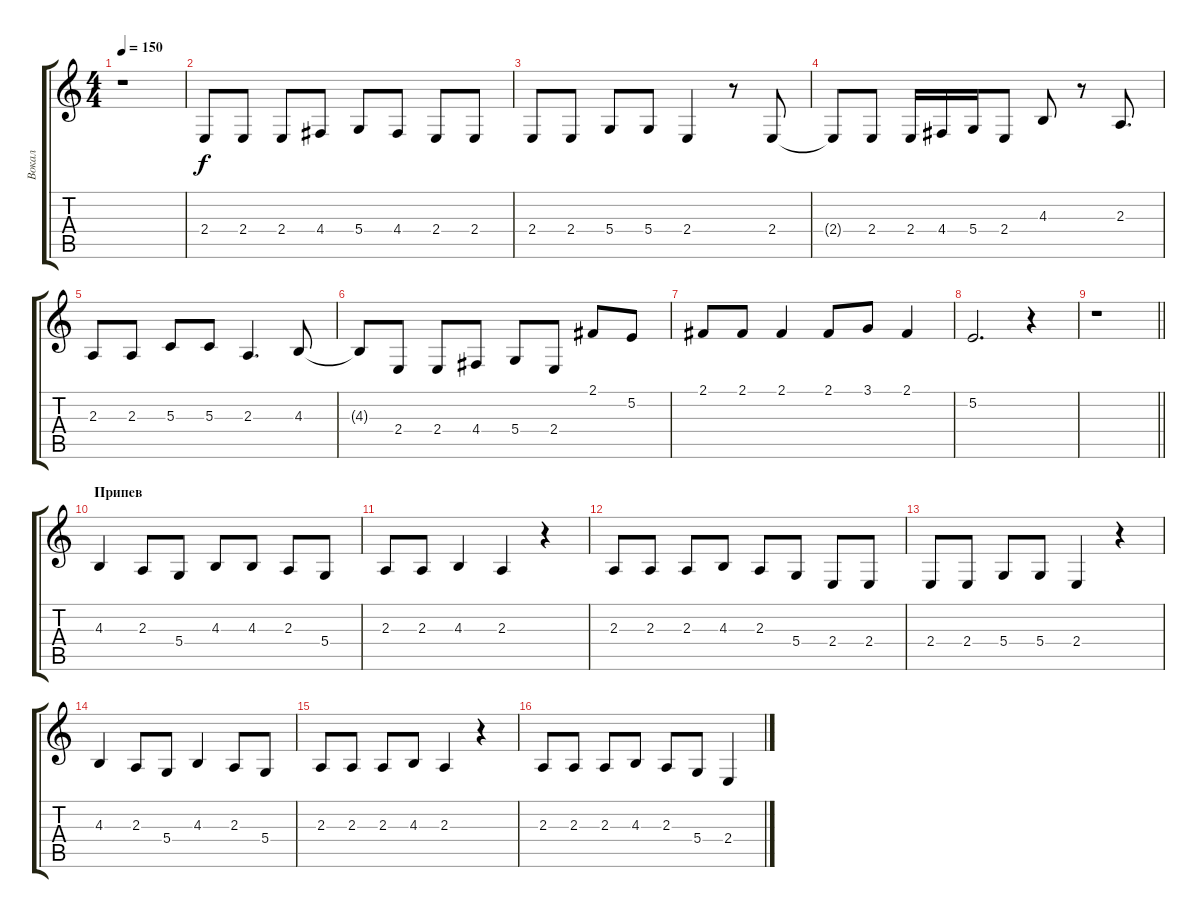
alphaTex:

\track ("Вокал" "Вокал") {instrument tenorsax}
\staff {score tabs}
\tuning (E4 B3 G3 D3 A2 E2) {hide}
\ts (4 4)
\tempo 150
\clef g2
\ks c
r.1{dy f} |
2.4.8 2.4.8 2.4.8 4.4.8 5.4.8 4.4.8 2.4.8 2.4.8 |
2.4.8 2.4.8 5.4.8 5.4.8 2.4.4 r.8 2.4.8 |
2.4{t}.8 2.4.8 2.4.16 4.4.16 5.4.16 2.4.8 4.3.8 r.8 2.3.8{d} |
2.3.8 2.3.8 5.3.8 5.3.8 2.3.4{d} 4.3.8 |
4.3{t}.8 2.4.8 2.4.8 4.4.8 5.4.8 2.4.8 2.1.8 5.2.8 |
2.1.8 2.1.8 2.1.4 2.1.8 3.1.8 2.1.4 |
5.2.2{d} r.4 |
\barLineRight lightlight
r.1 |
\section ("" "Припев")
4.3.4 2.3.8 5.4.8 4.3.8 4.3.8 2.3.8 5.4.8 |
2.3.8 2.3.8 4.3.4 2.3.4 r.4 |
2.3.8 2.3.8 2.3.8 4.3.8 2.3.8 5.4.8 2.4.8 2.4.8 |
2.4.8 2.4.8 5.4.8 5.4.8 2.4.4 r.4 |
4.3.4 2.3.8 5.4.8 4.3.4 2.3.8 5.4.8 |
2.3.8 2.3.8 2.3.8 4.3.8 2.3.4 r.4 |
2.3.8 2.3.8 2.3.8 4.3.8 2.3.8 5.4.8 2.4.4
